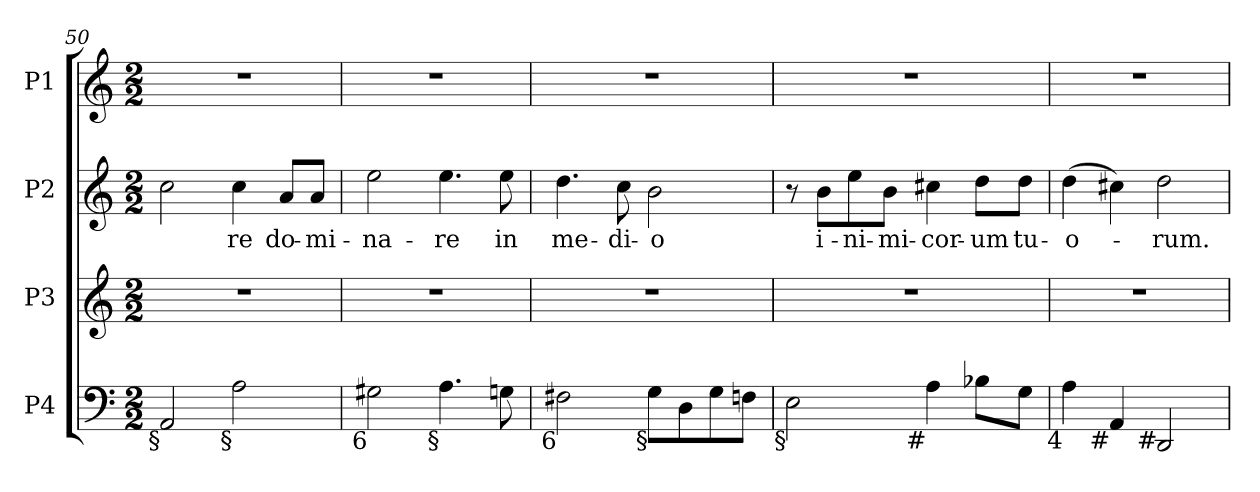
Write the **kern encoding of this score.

**kern	**kern	**kern	**text	**kern
*part4	*part3	*part2	*part2	*part1
*staff4	*staff3	*staff2	*staff2	*staff1
*I"P4	*I"P3	*I"P2	*	*I"P1
*clefF4	*clefG2	*clefG2	*	*clefG2
*k[]	*k[]	*k[]	*	*k[]
*C:	*C:	*C:	*	*C:
*M2/2	*M2/2	*M2/2	*	*M2/2
=50	=50	=50	=50	=50
!LO:TX:b:rj:t=§	!	!	!	!
2AAi/	1r	2cci\	.	1r
!LO:TX:b:rj:t=§	!	!	!	!
!	!	!	!LO:LY:b:color=#000000	!
2Ai\	.	4cci\	-re	.
!	!	!	!LO:LY:b:color=#000000	!
.	.	8ai/L	do-	.
!	!	!	!LO:LY:b:color=#000000	!
.	.	8ai/J	-mi-	.
=51	=51	=51	=51	=51
!LO:TX:b:rj:t=6	!	!	!	!
!	!	!	!LO:LY:b:color=#000000	!
2G#Xi\	1r	2eei\	-na-	1r
!LO:TX:b:rj:t=§	!	!	!	!
!	!	!	!LO:LY:b:color=#000000	!
4.Ai\	.	4.eei\	-re	.
!	!	!	!LO:LY:b:color=#000000	!
8Gni\	.	8eei\	in	.
=52	=52	=52	=52	=52
!LO:TX:b:rj:t=6	!	!	!	!
!	!	!	!LO:LY:b:color=#000000	!
2F#Xi\	1r	4.ddi\	me-	1r
!	!	!	!LO:LY:b:color=#000000	!
.	.	8cci\	-di-	.
!LO:TX:b:rj:t=§	!	!	!	!
!	!	!	!LO:LY:b:color=#000000	!
8Gi\L	.	2bi\	-o	.
8Di\	.	.	.	.
8Gi\	.	.	.	.
8Fni\J	.	.	.	.
=53	=53	=53	=53	=53
!LO:TX:b:rj:t=§	!	!	!	!
2Ei\	1r	8r	.	1r
!	!	!	!LO:LY:b:color=#000000	!
.	.	8bi\L	i-	.
!	!	!	!LO:LY:b:color=#000000	!
.	.	8eei\	-ni-	.
!	!	!	!LO:LY:b:color=#000000	!
.	.	8bi\J	-mi-	.
!LO:TX:b:rj:t=#	!	!	!	!
!	!	!	!LO:LY:b:color=#000000	!
4Ai\	.	4cc#Xi\	-cor-	.
!	!	!	!LO:LY:b:color=#000000	!
8B-Xi\L	.	8ddi\L	-um	.
!	!	!	!LO:LY:b:color=#000000	!
8Gi\J	.	8ddi\J	tu-	.
!!LO:LB:g=z
=54	=54	=54	=54	=54
!LO:TX:b:rj:t=4	!	!	!	!
!	!	!	!LO:LY:b:color=#000000	!
4Ai\	1r	(4ddi\	-o-	1r
!LO:TX:b:rj:t=#	!	!	!	!
4AAi/	.	4cc#Xi\)	.	.
!LO:TX:b:rj:t=#	!	!	!	!
!	!	!	!LO:LY:b:color=#000000	!
2DDi/	.	2ddi\	-rum.	.
=	=	=	=	=
*-	*-	*-	*-	*-
